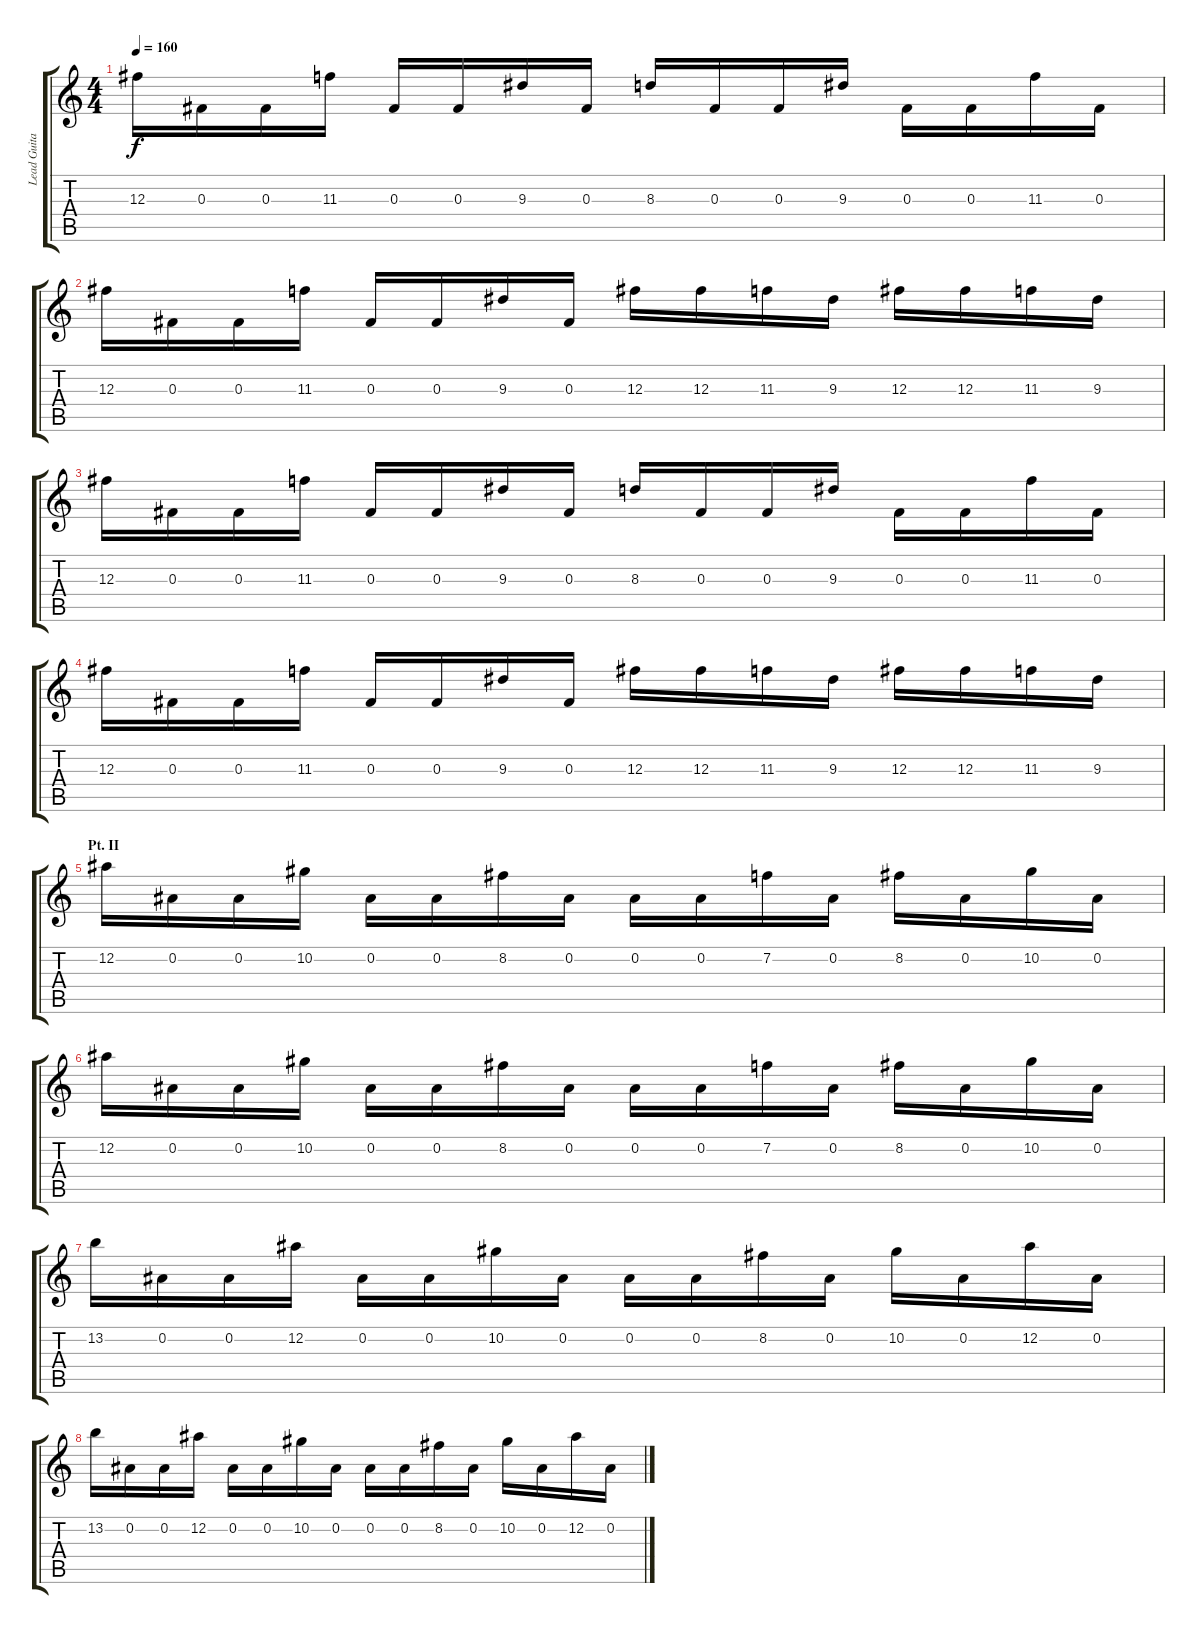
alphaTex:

\track ("Lead Guitar" "Lead Guita") {instrument distortionguitar}
\staff {score tabs}
\tuning (Eb4 Bb3 Gb3 Db3 Ab2 Eb2) {hide}
\ts (4 4)
\tempo 160
\clef g2
\ks c
12.3.16{dy f} 0.3.16 0.3.16 11.3.16 0.3.16 0.3.16 9.3.16 0.3.16 8.3.16 0.3.16 0.3.16 9.3.16 0.3.16 0.3.16 11.3.16 0.3.16 |
12.3.16 0.3.16 0.3.16 11.3.16 0.3.16 0.3.16 9.3.16 0.3.16 12.3.16 12.3.16 11.3.16 9.3.16 12.3.16 12.3.16 11.3.16 9.3.16 |
12.3.16 0.3.16 0.3.16 11.3.16 0.3.16 0.3.16 9.3.16 0.3.16 8.3.16 0.3.16 0.3.16 9.3.16 0.3.16 0.3.16 11.3.16 0.3.16 |
12.3.16 0.3.16 0.3.16 11.3.16 0.3.16 0.3.16 9.3.16 0.3.16 12.3.16 12.3.16 11.3.16 9.3.16 12.3.16 12.3.16 11.3.16 9.3.16 |
\section ("" "Pt. II")
12.2.16 0.2.16 0.2.16 10.2.16 0.2.16 0.2.16 8.2.16 0.2.16 0.2.16 0.2.16 7.2.16 0.2.16 8.2.16 0.2.16 10.2.16 0.2.16 |
12.2.16 0.2.16 0.2.16 10.2.16 0.2.16 0.2.16 8.2.16 0.2.16 0.2.16 0.2.16 7.2.16 0.2.16 8.2.16 0.2.16 10.2.16 0.2.16 |
13.2.16 0.2.16 0.2.16 12.2.16 0.2.16 0.2.16 10.2.16 0.2.16 0.2.16 0.2.16 8.2.16 0.2.16 10.2.16 0.2.16 12.2.16 0.2.16 |
13.2.16 0.2.16 0.2.16 12.2.16 0.2.16 0.2.16 10.2.16 0.2.16 0.2.16 0.2.16 8.2.16 0.2.16 10.2.16 0.2.16 12.2.16 0.2.16
